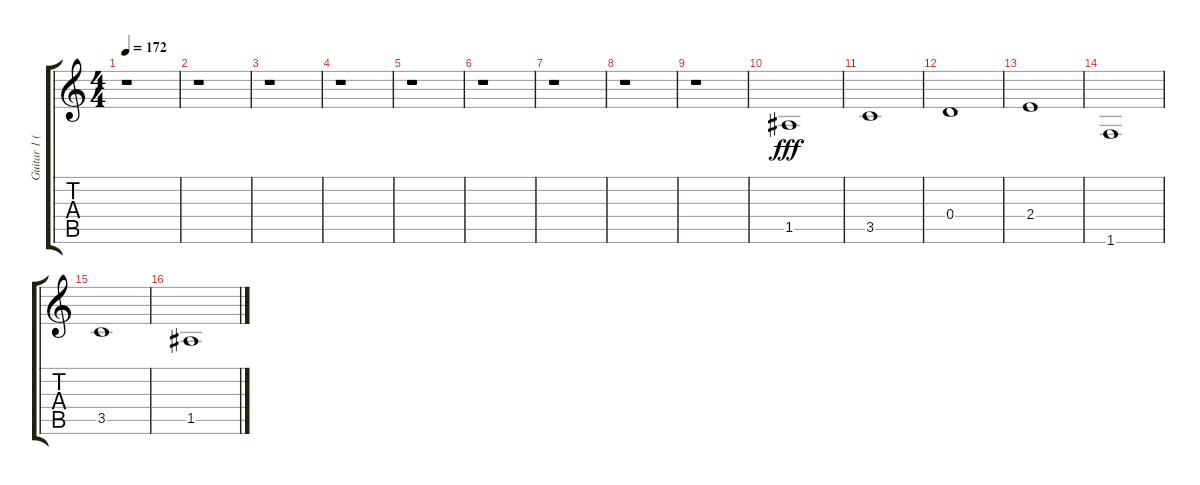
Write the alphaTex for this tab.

\track ("Guitar 1 (Same)" "Guitar 1 (") {instrument acousticguitarnylon}
\staff {score tabs}
\tuning (E4 B3 G3 D3 A2 E2) {hide}
\ts (4 4)
\tempo 172
\clef g2
\ks c
r.1{dy fff} |
r.1 |
r.1 |
r.1 |
r.1 |
r.1 |
r.1 |
r.1 |
r.1 |
1.5.1 |
3.5.1 |
0.4.1 |
2.4.1 |
1.6.1 |
3.5.1 |
1.5.1
